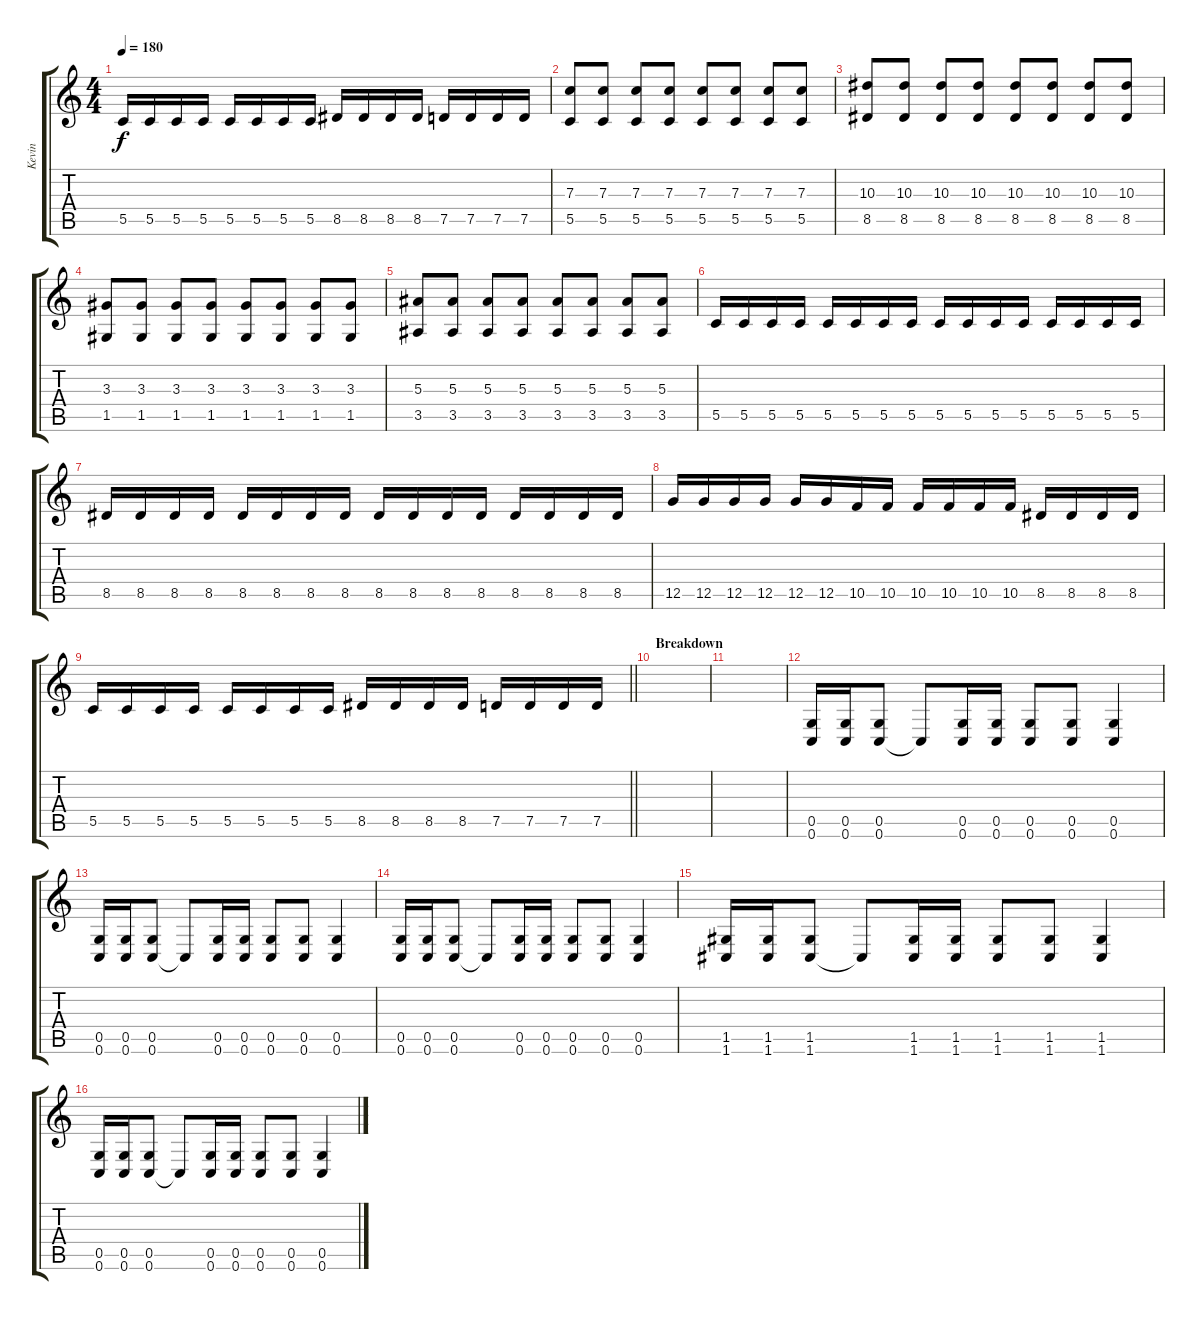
\track ("Kevin" "Kevin") {instrument distortionguitar}
\staff {score tabs}
\tuning (D4 A3 F3 C3 G2 C2) {hide}
\ts (4 4)
\tempo 180
\clef g2
\ks c
5.5.16{dy f} 5.5.16 5.5.16 5.5.16 5.5.16 5.5.16 5.5.16 5.5.16 8.5.16 8.5.16 8.5.16 8.5.16 7.5.16 7.5.16 7.5.16 7.5.16 |
(7.3 5.5).8 (7.3 5.5).8 (7.3 5.5).8 (7.3 5.5).8 (7.3 5.5).8 (7.3 5.5).8 (7.3 5.5).8 (7.3 5.5).8 |
(10.3 8.5).8 (10.3 8.5).8 (10.3 8.5).8 (10.3 8.5).8 (10.3 8.5).8 (10.3 8.5).8 (10.3 8.5).8 (10.3 8.5).8 |
(3.3 1.5).8 (3.3 1.5).8 (3.3 1.5).8 (3.3 1.5).8 (3.3 1.5).8 (3.3 1.5).8 (3.3 1.5).8 (3.3 1.5).8 |
(5.3 3.5).8 (5.3 3.5).8 (5.3 3.5).8 (5.3 3.5).8 (5.3 3.5).8 (5.3 3.5).8 (5.3 3.5).8 (5.3 3.5).8 |
5.5.16 5.5.16 5.5.16 5.5.16 5.5.16 5.5.16 5.5.16 5.5.16 5.5.16 5.5.16 5.5.16 5.5.16 5.5.16 5.5.16 5.5.16 5.5.16 |
8.5.16 8.5.16 8.5.16 8.5.16 8.5.16 8.5.16 8.5.16 8.5.16 8.5.16 8.5.16 8.5.16 8.5.16 8.5.16 8.5.16 8.5.16 8.5.16 |
12.5.16 12.5.16 12.5.16 12.5.16 12.5.16 12.5.16 10.5.16 10.5.16 10.5.16 10.5.16 10.5.16 10.5.16 8.5.16 8.5.16 8.5.16 8.5.16 |
\barLineRight lightlight
5.5.16 5.5.16 5.5.16 5.5.16 5.5.16 5.5.16 5.5.16 5.5.16 8.5.16 8.5.16 8.5.16 8.5.16 7.5.16 7.5.16 7.5.16 7.5.16 |
\section ("" "Breakdown")
|
|
(0.5 0.6).16 (0.5 0.6).16 (0.5 0.6).8 0.6{t}.8 (0.5 0.6).16 (0.5 0.6).16 (0.5 0.6).8 (0.5 0.6).8 (0.5 0.6).4 |
(0.5 0.6).16 (0.5 0.6).16 (0.5 0.6).8 0.6{t}.8 (0.5 0.6).16 (0.5 0.6).16 (0.5 0.6).8 (0.5 0.6).8 (0.5 0.6).4 |
(0.5 0.6).16 (0.5 0.6).16 (0.5 0.6).8 0.6{t}.8 (0.5 0.6).16 (0.5 0.6).16 (0.5 0.6).8 (0.5 0.6).8 (0.5 0.6).4 |
(1.5 1.6).16 (1.5 1.6).16 (1.5 1.6).8 1.6{t}.8 (1.5 1.6).16 (1.5 1.6).16 (1.5 1.6).8 (1.5 1.6).8 (1.5 1.6).4 |
(0.5 0.6).16 (0.5 0.6).16 (0.5 0.6).8 0.6{t}.8 (0.5 0.6).16 (0.5 0.6).16 (0.5 0.6).8 (0.5 0.6).8 (0.5 0.6).4
